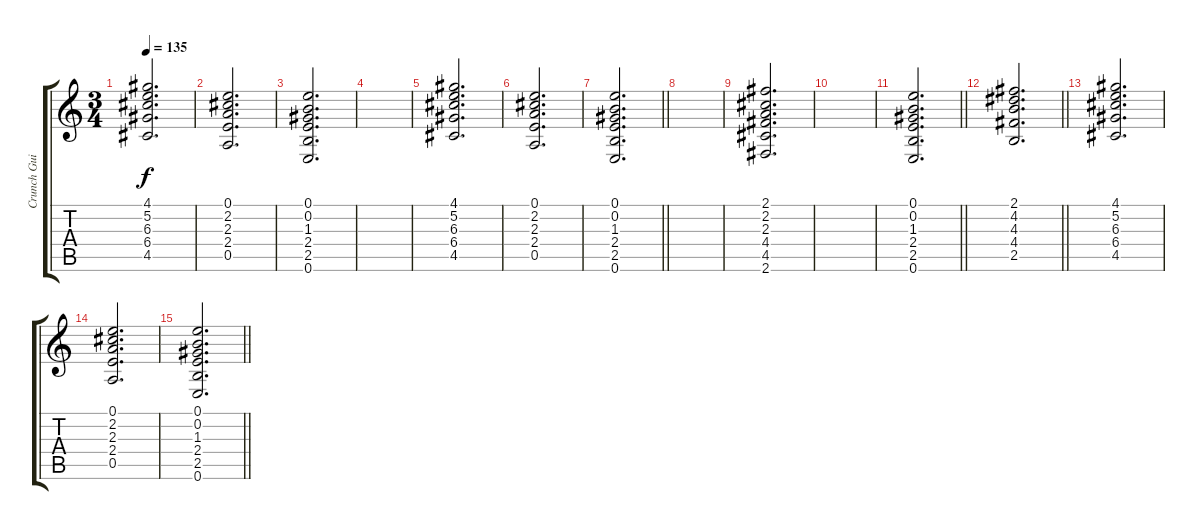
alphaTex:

\track ("Crunch Guitar" "Crunch Gui") {instrument overdrivenguitar}
\staff {score tabs}
\tuning (E4 B3 G3 D3 A2 E2) {hide}
\ts (3 4)
\tempo 135
\clef g2
\ks c
(4.1 5.2 6.3 6.4 4.5).2{d dy f} |
(0.1 2.2 2.3 2.4 0.5).2{d} |
(0.1 0.2 1.3 2.4 2.5 0.6).2{d} |
|
(4.1 5.2 6.3 6.4 4.5).2{d} |
(0.1 2.2 2.3 2.4 0.5).2{d} |
\barLineRight lightlight
(0.1 0.2 1.3 2.4 2.5 0.6).2{d} |
|
(2.1 2.2 2.3 4.4 4.5 2.6).2{d} |
|
\barLineRight lightlight
(0.1 0.2 1.3 2.4 2.5 0.6).2{d} |
\barLineRight lightlight
(2.1 4.2 4.3 4.4 2.5).2{d} |
(4.1 5.2 6.3 6.4 4.5).2{d} |
(0.1 2.2 2.3 2.4 0.5).2{d} |
\barLineRight lightlight
(0.1 0.2 1.3 2.4 2.5 0.6).2{d}
